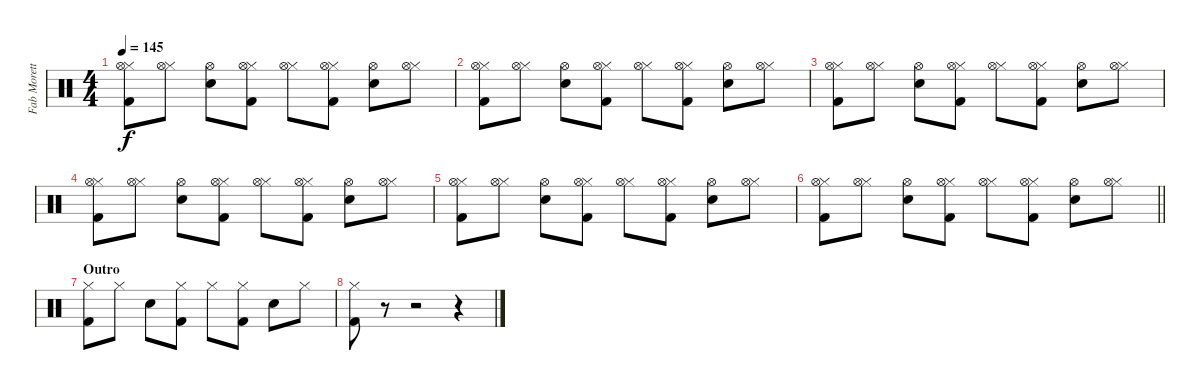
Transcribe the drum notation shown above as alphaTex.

\track ("Fab Moretti" "Fab Morett") {instrument percussion}
\staff {score}
\articulation defaults
\ts (4 4)
\tempo 145
\clef neutral
\ks c
("Hi-Hat (closed)" "Kick (hit) 2" "Hi-Hat (open)").8{dy f} ("Hi-Hat (closed)" "Hi-Hat (open)").8 ("Snare (hit) 2" "Hi-Hat (open)").8 ("Hi-Hat (closed)" "Kick (hit) 2" "Hi-Hat (open)").8 ("Hi-Hat (closed)" "Hi-Hat (open)").8 ("Hi-Hat (closed)" "Kick (hit) 2" "Hi-Hat (open)").8 ("Snare (hit) 2" "Hi-Hat (open)").8 ("Hi-Hat (closed)" "Hi-Hat (open)").8 |
("Hi-Hat (closed)" "Kick (hit) 2" "Hi-Hat (open)").8 ("Hi-Hat (closed)" "Hi-Hat (open)").8 ("Snare (hit) 2" "Hi-Hat (open)").8 ("Hi-Hat (closed)" "Kick (hit) 2" "Hi-Hat (open)").8 ("Hi-Hat (closed)" "Hi-Hat (open)").8 ("Hi-Hat (closed)" "Kick (hit) 2" "Hi-Hat (open)").8 ("Snare (hit) 2" "Hi-Hat (open)").8 ("Hi-Hat (closed)" "Hi-Hat (open)").8 |
("Hi-Hat (closed)" "Kick (hit) 2" "Hi-Hat (open)").8 ("Hi-Hat (closed)" "Hi-Hat (open)").8 ("Snare (hit) 2" "Hi-Hat (open)").8 ("Hi-Hat (closed)" "Kick (hit) 2" "Hi-Hat (open)").8 ("Hi-Hat (closed)" "Hi-Hat (open)").8 ("Hi-Hat (closed)" "Kick (hit) 2" "Hi-Hat (open)").8 ("Snare (hit) 2" "Hi-Hat (open)").8 ("Hi-Hat (closed)" "Hi-Hat (open)").8 |
("Hi-Hat (closed)" "Kick (hit) 2" "Hi-Hat (open)").8 ("Hi-Hat (closed)" "Hi-Hat (open)").8 ("Snare (hit) 2" "Hi-Hat (open)").8 ("Hi-Hat (closed)" "Kick (hit) 2" "Hi-Hat (open)").8 ("Hi-Hat (closed)" "Hi-Hat (open)").8 ("Hi-Hat (closed)" "Kick (hit) 2" "Hi-Hat (open)").8 ("Snare (hit) 2" "Hi-Hat (open)").8 ("Hi-Hat (closed)" "Hi-Hat (open)").8 |
("Hi-Hat (closed)" "Kick (hit) 2" "Hi-Hat (open)").8 ("Hi-Hat (closed)" "Hi-Hat (open)").8 ("Snare (hit) 2" "Hi-Hat (open)").8 ("Hi-Hat (closed)" "Kick (hit) 2" "Hi-Hat (open)").8 ("Hi-Hat (closed)" "Hi-Hat (open)").8 ("Hi-Hat (closed)" "Kick (hit) 2" "Hi-Hat (open)").8 ("Snare (hit) 2" "Hi-Hat (open)").8 ("Hi-Hat (closed)" "Hi-Hat (open)").8 |
\barLineRight lightlight
("Hi-Hat (closed)" "Kick (hit) 2" "Hi-Hat (open)").8 ("Hi-Hat (closed)" "Hi-Hat (open)").8 ("Snare (hit) 2" "Hi-Hat (open)").8 ("Hi-Hat (closed)" "Kick (hit) 2" "Hi-Hat (open)").8 ("Hi-Hat (closed)" "Hi-Hat (open)").8 ("Hi-Hat (closed)" "Kick (hit) 2" "Hi-Hat (open)").8 ("Snare (hit) 2" "Hi-Hat (open)").8 ("Hi-Hat (closed)" "Hi-Hat (open)").8 |
\section ("" "Outro")
("Hi-Hat (closed)" "Kick (hit) 2").8 "Hi-Hat (closed)".8 "Snare (hit) 2".8 ("Hi-Hat (closed)" "Kick (hit) 2").8 "Hi-Hat (closed)".8 ("Hi-Hat (closed)" "Kick (hit) 2").8 "Snare (hit) 2".8 "Hi-Hat (closed)".8 |
("Hi-Hat (closed)" "Kick (hit) 2").8 r.8 r.2 r.4
